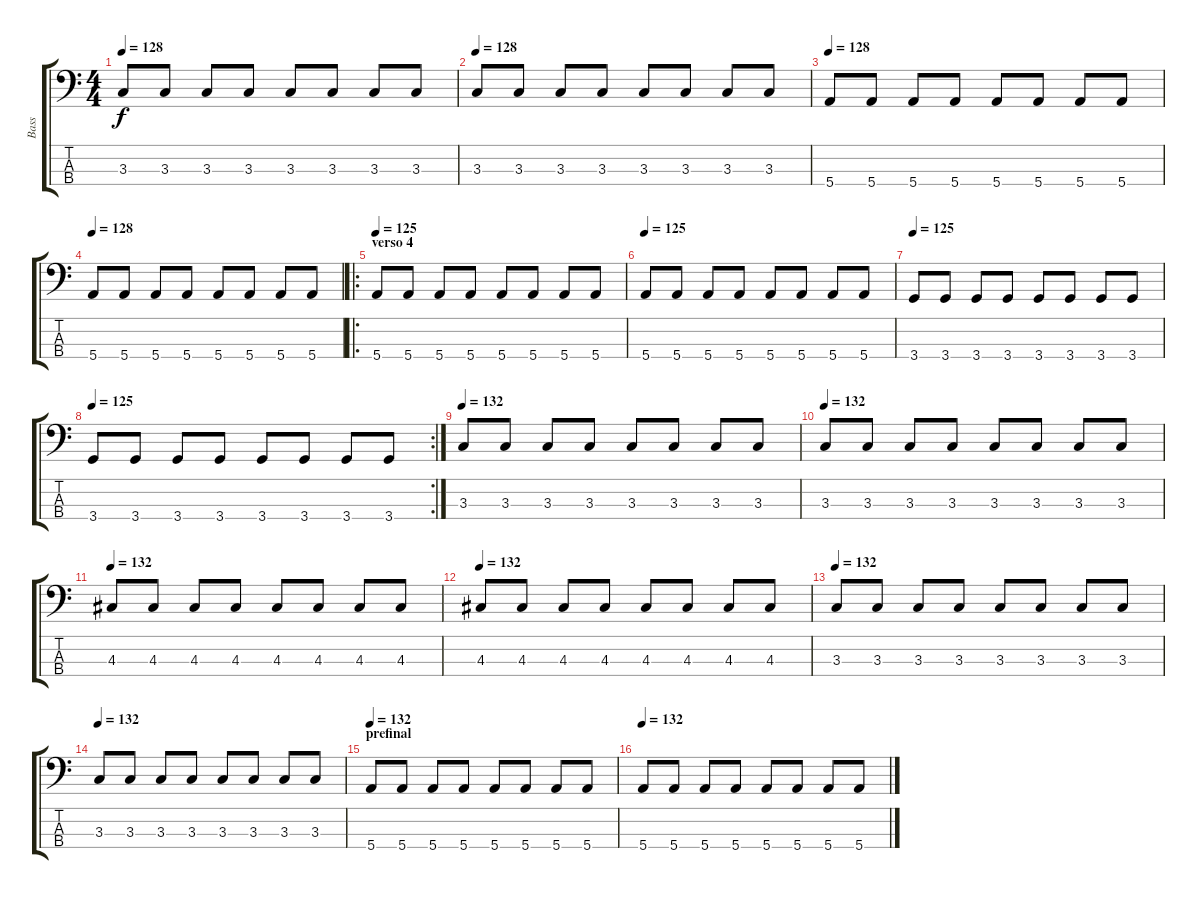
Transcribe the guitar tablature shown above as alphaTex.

\track ("Bass" "Bass") {instrument electricbasspick}
\staff {score tabs}
\tuning (G2 D2 A1 E1) {hide}
\ts (4 4)
\tempo 128
\clef f4
\ks c
3.3.8{dy f} 3.3.8 3.3.8 3.3.8 3.3.8 3.3.8 3.3.8 3.3.8 |
\tempo 128
3.3.8 3.3.8 3.3.8 3.3.8 3.3.8 3.3.8 3.3.8 3.3.8 |
\tempo 128
5.4.8 5.4.8 5.4.8 5.4.8 5.4.8 5.4.8 5.4.8 5.4.8 |
\tempo 128
5.4.8 5.4.8 5.4.8 5.4.8 5.4.8 5.4.8 5.4.8 5.4.8 |
\ro
\section ("" "verso 4")
\tempo 125
5.4.8 5.4.8 5.4.8 5.4.8 5.4.8 5.4.8 5.4.8 5.4.8 |
\tempo 125
5.4.8 5.4.8 5.4.8 5.4.8 5.4.8 5.4.8 5.4.8 5.4.8 |
\tempo 125
3.4.8 3.4.8 3.4.8 3.4.8 3.4.8 3.4.8 3.4.8 3.4.8 |
\rc 2
\tempo 125
3.4.8 3.4.8 3.4.8 3.4.8 3.4.8 3.4.8 3.4.8 3.4.8 |
\tempo 132
3.3.8 3.3.8 3.3.8 3.3.8 3.3.8 3.3.8 3.3.8 3.3.8 |
\tempo 132
3.3.8 3.3.8 3.3.8 3.3.8 3.3.8 3.3.8 3.3.8 3.3.8 |
\tempo 132
4.3.8 4.3.8 4.3.8 4.3.8 4.3.8 4.3.8 4.3.8 4.3.8 |
\tempo 132
4.3.8 4.3.8 4.3.8 4.3.8 4.3.8 4.3.8 4.3.8 4.3.8 |
\tempo 132
3.3.8 3.3.8 3.3.8 3.3.8 3.3.8 3.3.8 3.3.8 3.3.8 |
\tempo 132
3.3.8 3.3.8 3.3.8 3.3.8 3.3.8 3.3.8 3.3.8 3.3.8 |
\section ("" "prefinal")
\tempo 132
5.4.8 5.4.8 5.4.8 5.4.8 5.4.8 5.4.8 5.4.8 5.4.8 |
\tempo 132
5.4.8 5.4.8 5.4.8 5.4.8 5.4.8 5.4.8 5.4.8 5.4.8
